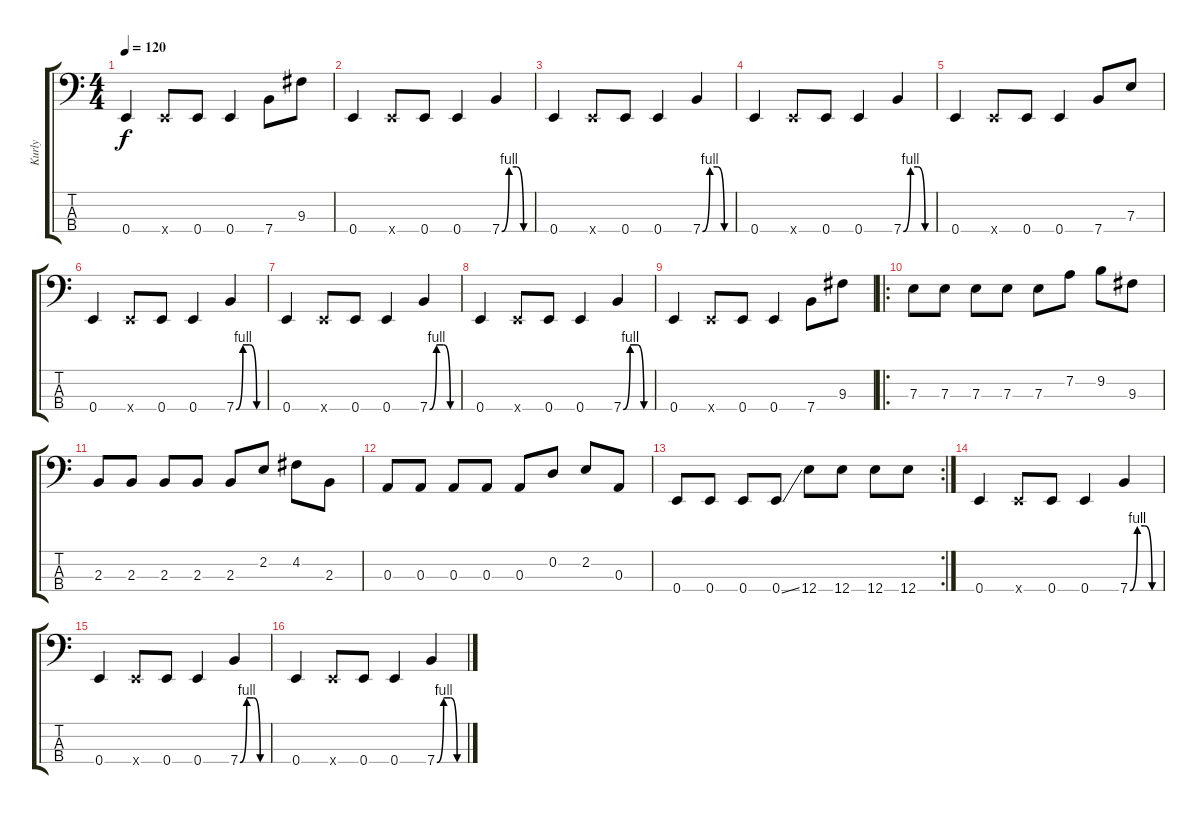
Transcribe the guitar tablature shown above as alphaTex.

\track ("Kurly" "Kurly") {instrument electricbassfinger}
\staff {score tabs}
\tuning (G2 D2 A1 E1) {hide}
\ts (4 4)
\tempo 120
\clef f4
\ks c
0.4.4{dy f} 0.4{x}.8 0.4.8 0.4.4 7.4.8 9.3.8 |
0.4.4 0.4{x}.8 0.4.8 0.4.4 7.4{be (custom 0 0 15 4 30 4 45 0 60 0)}.4 |
0.4.4 0.4{x}.8 0.4.8 0.4.4 7.4{be (custom 0 0 15 4 30 4 45 0 60 0)}.4 |
0.4.4 0.4{x}.8 0.4.8 0.4.4 7.4{be (custom 0 0 15 4 30 4 45 0 60 0)}.4 |
0.4.4 0.4{x}.8 0.4.8 0.4.4 7.4.8 7.3.8 |
0.4.4 0.4{x}.8 0.4.8 0.4.4 7.4{be (custom 0 0 15 4 30 4 45 0 60 0)}.4 |
0.4.4 0.4{x}.8 0.4.8 0.4.4 7.4{be (custom 0 0 15 4 30 4 45 0 60 0)}.4 |
0.4.4 0.4{x}.8 0.4.8 0.4.4 7.4{be (custom 0 0 15 4 30 4 45 0 60 0)}.4 |
0.4.4 0.4{x}.8 0.4.8 0.4.4 7.4.8 9.3.8 |
\ro
7.3.8 7.3.8 7.3.8 7.3.8 7.3.8 7.2.8 9.2.8 9.3.8 |
2.3.8 2.3.8 2.3.8 2.3.8 2.3.8 2.2.8 4.2.8 2.3.8 |
0.3.8 0.3.8 0.3.8 0.3.8 0.3.8 0.2.8 2.2.8 0.3.8 |
\rc 2
0.4.8 0.4.8 0.4.8 0.4{ss}.8 12.4.8 12.4.8 12.4.8 12.4.8 |
0.4.4 0.4{x}.8 0.4.8 0.4.4 7.4{be (custom 0 0 15 4 30 4 45 0 60 0)}.4 |
0.4.4 0.4{x}.8 0.4.8 0.4.4 7.4{be (custom 0 0 15 4 30 4 45 0 60 0)}.4 |
0.4.4 0.4{x}.8 0.4.8 0.4.4 7.4{be (custom 0 0 15 4 30 4 45 0 60 0)}.4
